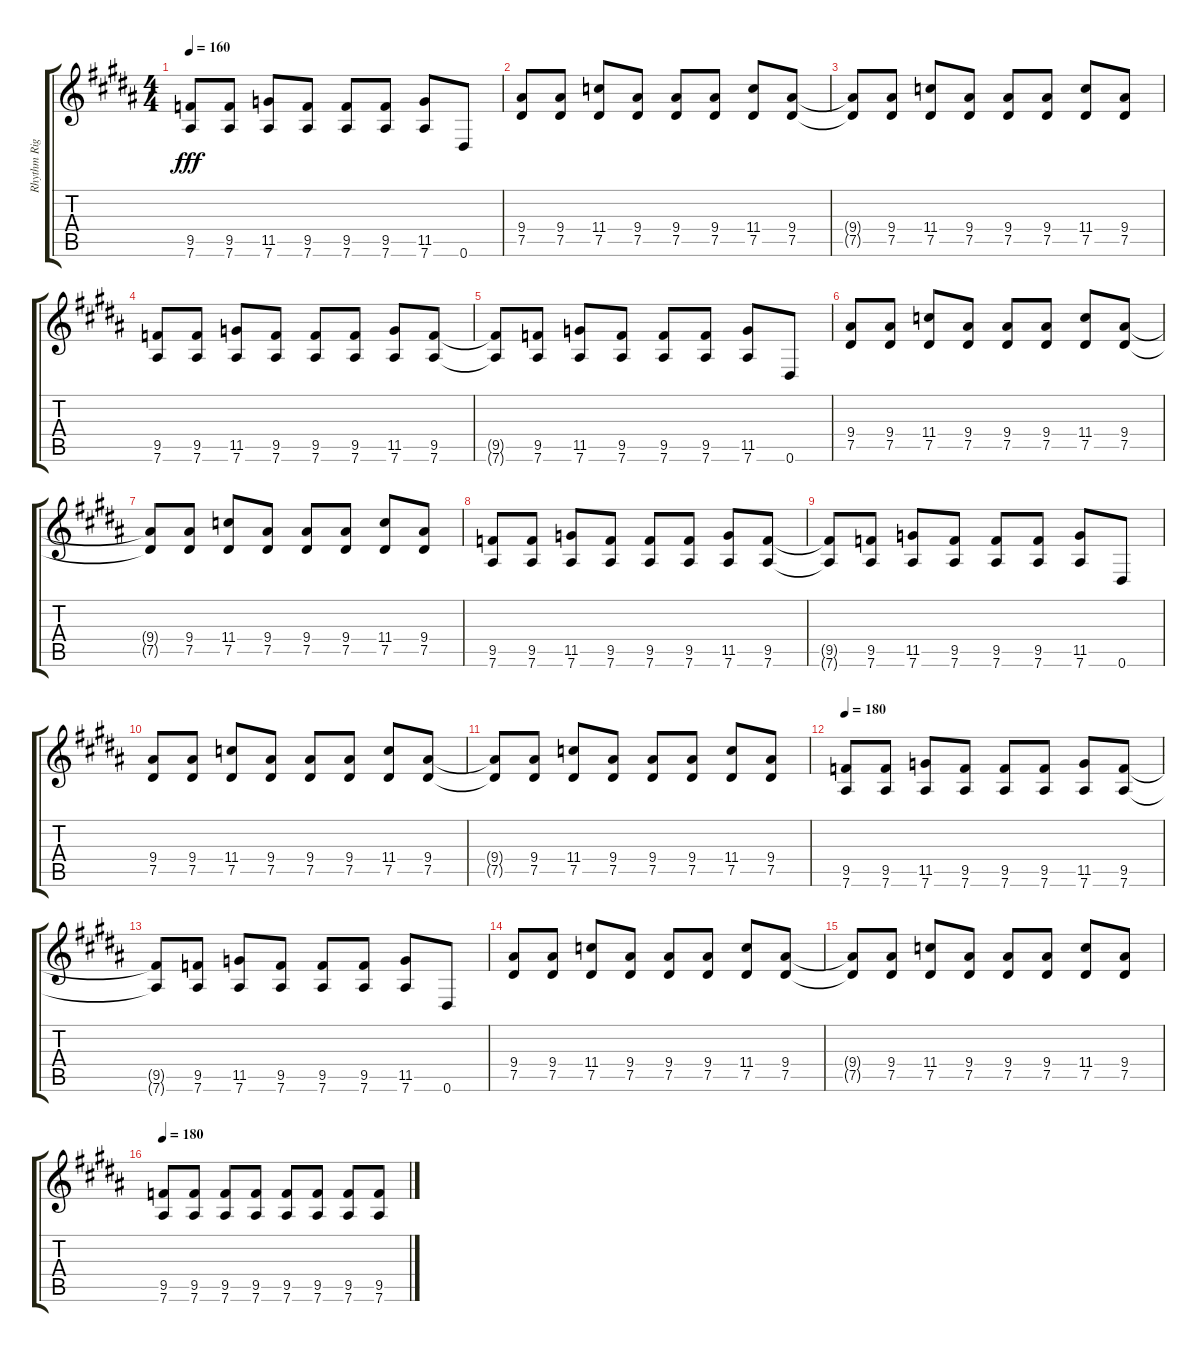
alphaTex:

\track ("Rhythm Right" "Rhythm Rig") {instrument distortionguitar}
\staff {score tabs}
\tuning (Eb4 Bb3 Gb3 Db3 Ab2 Eb2) {hide}
\ts (4 4)
\tempo 160
\clef g2
\ks g#minor
(9.5{t} 7.6{t}).8{dy fff} (9.5 7.6).8 (11.5 7.6).8 (9.5 7.6).8 (9.5 7.6).8 (9.5 7.6).8 (11.5 7.6).8 0.6.8 |
(9.4 7.5).8 (9.4 7.5).8 (11.4 7.5).8 (9.4 7.5).8 (9.4 7.5).8 (9.4 7.5).8 (11.4 7.5).8 (9.4 7.5).8 |
(9.4{t} 7.5{t}).8 (9.4 7.5).8 (11.4 7.5).8 (9.4 7.5).8 (9.4 7.5).8 (9.4 7.5).8 (11.4 7.5).8 (9.4 7.5).8 |
\ks b
(9.5 7.6).8 (9.5 7.6).8 (11.5 7.6).8 (9.5 7.6).8 (9.5 7.6).8 (9.5 7.6).8 (11.5 7.6).8 (9.5 7.6).8 |
\ks g#minor
(9.5{t} 7.6{t}).8 (9.5 7.6).8 (11.5 7.6).8 (9.5 7.6).8 (9.5 7.6).8 (9.5 7.6).8 (11.5 7.6).8 0.6.8 |
(9.4 7.5).8 (9.4 7.5).8 (11.4 7.5).8 (9.4 7.5).8 (9.4 7.5).8 (9.4 7.5).8 (11.4 7.5).8 (9.4 7.5).8 |
(9.4{t} 7.5{t}).8 (9.4 7.5).8 (11.4 7.5).8 (9.4 7.5).8 (9.4 7.5).8 (9.4 7.5).8 (11.4 7.5).8 (9.4 7.5).8 |
\ks b
(9.5 7.6).8 (9.5 7.6).8 (11.5 7.6).8 (9.5 7.6).8 (9.5 7.6).8 (9.5 7.6).8 (11.5 7.6).8 (9.5 7.6).8 |
\ks g#minor
(9.5{t} 7.6{t}).8 (9.5 7.6).8 (11.5 7.6).8 (9.5 7.6).8 (9.5 7.6).8 (9.5 7.6).8 (11.5 7.6).8 0.6.8 |
(9.4 7.5).8 (9.4 7.5).8 (11.4 7.5).8 (9.4 7.5).8 (9.4 7.5).8 (9.4 7.5).8 (11.4 7.5).8 (9.4 7.5).8 |
(9.4{t} 7.5{t}).8 (9.4 7.5).8 (11.4 7.5).8 (9.4 7.5).8 (9.4 7.5).8 (9.4 7.5).8 (11.4 7.5).8 (9.4 7.5).8 |
\tempo 180
\ks b
(9.5 7.6).8 (9.5 7.6).8 (11.5 7.6).8 (9.5 7.6).8 (9.5 7.6).8 (9.5 7.6).8 (11.5 7.6).8 (9.5 7.6).8 |
\ks g#minor
(9.5{t} 7.6{t}).8 (9.5 7.6).8 (11.5 7.6).8 (9.5 7.6).8 (9.5 7.6).8 (9.5 7.6).8 (11.5 7.6).8 0.6.8 |
(9.4 7.5).8 (9.4 7.5).8 (11.4 7.5).8 (9.4 7.5).8 (9.4 7.5).8 (9.4 7.5).8 (11.4 7.5).8 (9.4 7.5).8 |
(9.4{t} 7.5{t}).8 (9.4 7.5).8 (11.4 7.5).8 (9.4 7.5).8 (9.4 7.5).8 (9.4 7.5).8 (11.4 7.5).8 (9.4 7.5).8 |
\tempo 180
\ks b
(9.5 7.6).8 (9.5 7.6).8 (9.5 7.6).8 (9.5 7.6).8 (9.5 7.6).8 (9.5 7.6).8 (9.5 7.6).8 (9.5 7.6).8
